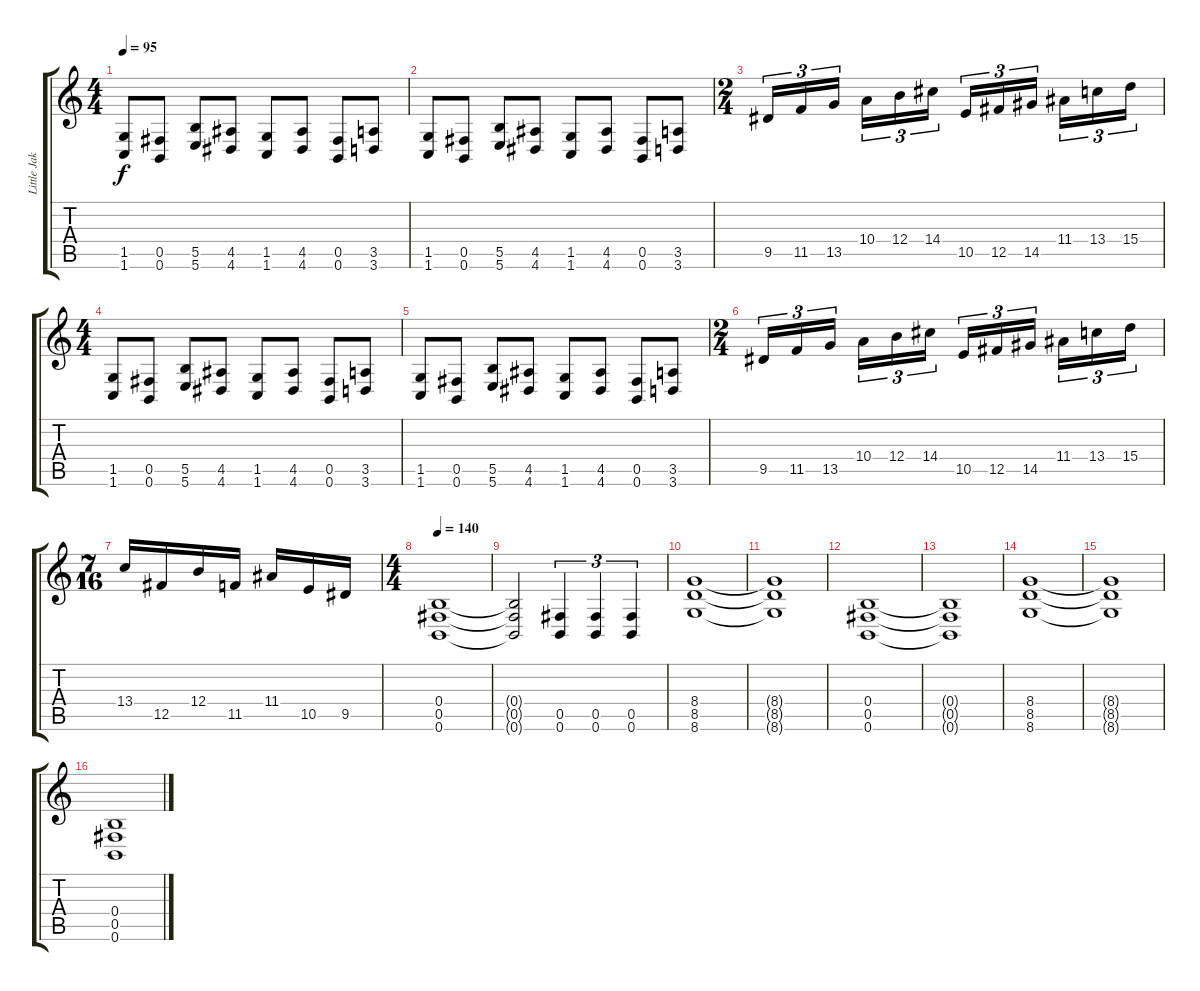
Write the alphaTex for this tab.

\track ("Little Jake" "Little Jak") {instrument distortionguitar}
\staff {score tabs}
\tuning (Db4 Ab3 E3 B2 Gb2 B1) {hide}
\ts (4 4)
\tempo 95
\clef g2
\ks c
(1.5 1.6).8{dy f} (0.5 0.6).8 (5.5 5.6).8 (4.5 4.6).8 (1.5 1.6).8 (4.5 4.6).8 (0.5 0.6).8 (3.5 3.6).8 |
(1.5 1.6).8 (0.5 0.6).8 (5.5 5.6).8 (4.5 4.6).8 (1.5 1.6).8 (4.5 4.6).8 (0.5 0.6).8 (3.5 3.6).8 |
\ts (2 4)
9.5.16{tu (3 2)} 11.5.16{tu (3 2)} 13.5.16{tu (3 2) beam splitsecondary} 10.4.16{tu (3 2)} 12.4.16{tu (3 2)} 14.4.16{tu (3 2)} 10.5.16{tu (3 2)} 12.5.16{tu (3 2)} 14.5.16{tu (3 2) beam splitsecondary} 11.4.16{tu (3 2)} 13.4.16{tu (3 2)} 15.4.16{tu (3 2)} |
\ts (4 4)
(1.5 1.6).8 (0.5 0.6).8 (5.5 5.6).8 (4.5 4.6).8 (1.5 1.6).8 (4.5 4.6).8 (0.5 0.6).8 (3.5 3.6).8 |
(1.5 1.6).8 (0.5 0.6).8 (5.5 5.6).8 (4.5 4.6).8 (1.5 1.6).8 (4.5 4.6).8 (0.5 0.6).8 (3.5 3.6).8 |
\ts (2 4)
9.5.16{tu (3 2)} 11.5.16{tu (3 2)} 13.5.16{tu (3 2) beam splitsecondary} 10.4.16{tu (3 2)} 12.4.16{tu (3 2)} 14.4.16{tu (3 2)} 10.5.16{tu (3 2)} 12.5.16{tu (3 2)} 14.5.16{tu (3 2) beam splitsecondary} 11.4.16{tu (3 2)} 13.4.16{tu (3 2)} 15.4.16{tu (3 2)} |
\ts (7 16)
13.4.16 12.5.16 12.4.16 11.5.16 11.4.16 10.5.16 9.5.16 |
\ts (4 4)
\tempo 140
(0.4 0.5 0.6).1 |
(0.4{t} 0.5{t} 0.6{t}).2 (0.5 0.6).4{tu (3 2)} (0.5 0.6).4{tu (3 2)} (0.5 0.6).4{tu (3 2)} |
(8.4 8.5 8.6).1 |
(8.4{t} 8.5{t} 8.6{t}).1 |
(0.4 0.5 0.6).1 |
(0.4{t} 0.5{t} 0.6{t}).1 |
(8.4 8.5 8.6).1 |
(8.4{t} 8.5{t} 8.6{t}).1 |
(0.4 0.5 0.6).1
